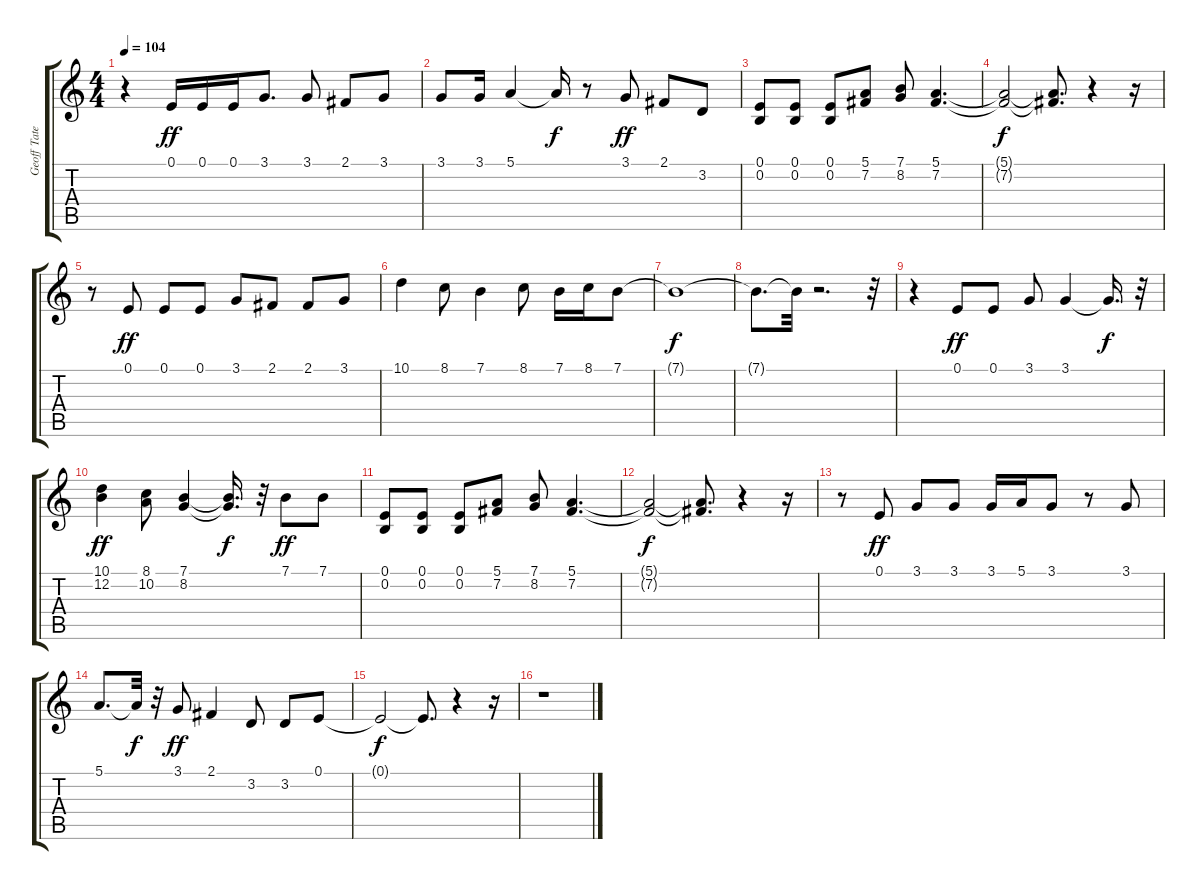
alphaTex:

\track ("Geoff Tate" "Geoff Tate") {instrument lead8bassandlead}
\staff {score tabs}
\tuning (E4 B3 G3 D3 A2 E2) {hide}
\ts (4 4)
\tempo 104
\clef g2
\ks c
r.4{dy f} 0.1.16{dy ff} 0.1.16 0.1.16 3.1.8{d} 3.1.8 2.1.8 3.1.8 |
3.1.8 3.1.16 5.1.4 5.1{t}.16{dy f} r.8 3.1.8{dy ff} 2.1.8 3.2.8 |
(0.1 0.2).8 (0.1 0.2).8 (0.1 0.2).8 (5.1 7.2).8 (7.1 8.2).8 (5.1 7.2).4{d} |
(5.1{t} 7.2{t}).2{dy f} (5.1{t} 7.2{t}).8{d} r.4 r.16 |
r.8 0.1.8{dy ff} 0.1.8 0.1.8 3.1.8 2.1.8 2.1.8 3.1.8 |
10.1.4 8.1.8 7.1.4 8.1.8 7.1.16 8.1.16 7.1.8 |
7.1{t}.1{dy f} |
7.1{t}.8{d} 7.1{t}.32 r.2{d} r.32 |
r.4 0.1.8{dy ff} 0.1.8 3.1.8 3.1.4 3.1{t}.16{d dy f} r.32 |
(10.1 12.2).4{dy ff} (8.1 10.2).8 (7.1 8.2).4 (7.1{t} 8.2{t}).16{d dy f} r.32 7.1.8{dy ff} 7.1.8 |
(0.1 0.2).8 (0.1 0.2).8 (0.1 0.2).8 (5.1 7.2).8 (7.1 8.2).8 (5.1 7.2).4{d} |
(5.1{t} 7.2{t}).2{dy f} (5.1{t} 7.2{t}).8{d} r.4 r.16 |
r.8 0.1.8{dy ff} 3.1.8 3.1.8 3.1.16 5.1.16 3.1.8 r.8 3.1.8 |
5.1.8{d} 5.1{t}.32{dy f} r.32 3.1.8{dy ff} 2.1.4 3.2.8 3.2.8 0.1.8 |
0.1{t}.2{dy f} 0.1{t}.8{d} r.4 r.16 |
r.1
